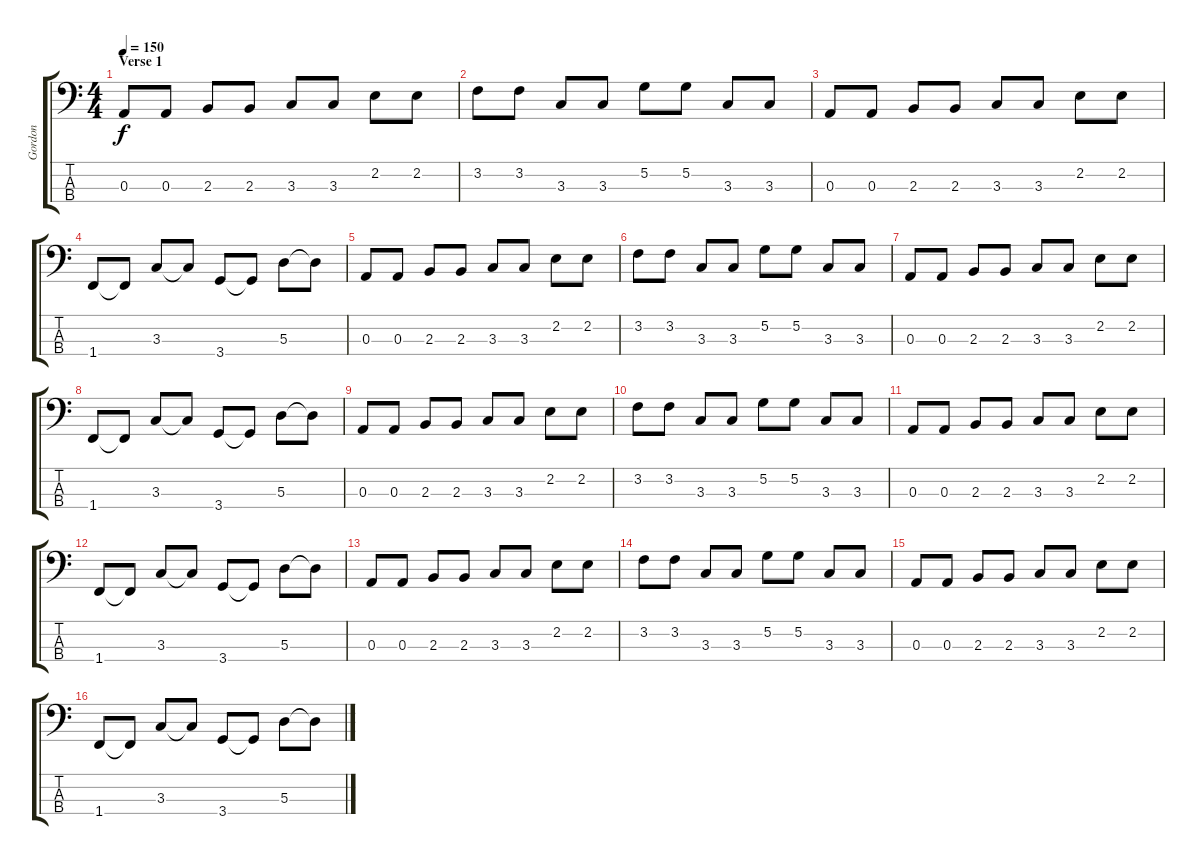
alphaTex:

\track ("Gordon" "Gordon") {instrument electricbassfinger}
\staff {score tabs}
\tuning (G2 D2 A1 E1) {hide}
\ts (4 4)
\section ("" "Verse 1")
\tempo 150
\clef f4
\ks c
0.3.8{dy f} 0.3.8 2.3.8 2.3.8 3.3.8 3.3.8 2.2.8 2.2.8 |
3.2.8 3.2.8 3.3.8 3.3.8 5.2.8 5.2.8 3.3.8 3.3.8 |
0.3.8 0.3.8 2.3.8 2.3.8 3.3.8 3.3.8 2.2.8 2.2.8 |
1.4.8 1.4{t}.8 3.3.8 3.3{t}.8 3.4.8 3.4{t}.8 5.3.8 5.3{t}.8 |
0.3.8 0.3.8 2.3.8 2.3.8 3.3.8 3.3.8 2.2.8 2.2.8 |
3.2.8 3.2.8 3.3.8 3.3.8 5.2.8 5.2.8 3.3.8 3.3.8 |
0.3.8 0.3.8 2.3.8 2.3.8 3.3.8 3.3.8 2.2.8 2.2.8 |
1.4.8 1.4{t}.8 3.3.8 3.3{t}.8 3.4.8 3.4{t}.8 5.3.8 5.3{t}.8 |
0.3.8 0.3.8 2.3.8 2.3.8 3.3.8 3.3.8 2.2.8 2.2.8 |
3.2.8 3.2.8 3.3.8 3.3.8 5.2.8 5.2.8 3.3.8 3.3.8 |
0.3.8 0.3.8 2.3.8 2.3.8 3.3.8 3.3.8 2.2.8 2.2.8 |
1.4.8 1.4{t}.8 3.3.8 3.3{t}.8 3.4.8 3.4{t}.8 5.3.8 5.3{t}.8 |
0.3.8 0.3.8 2.3.8 2.3.8 3.3.8 3.3.8 2.2.8 2.2.8 |
3.2.8 3.2.8 3.3.8 3.3.8 5.2.8 5.2.8 3.3.8 3.3.8 |
0.3.8 0.3.8 2.3.8 2.3.8 3.3.8 3.3.8 2.2.8 2.2.8 |
1.4.8 1.4{t}.8 3.3.8 3.3{t}.8 3.4.8 3.4{t}.8 5.3.8 5.3{t}.8
